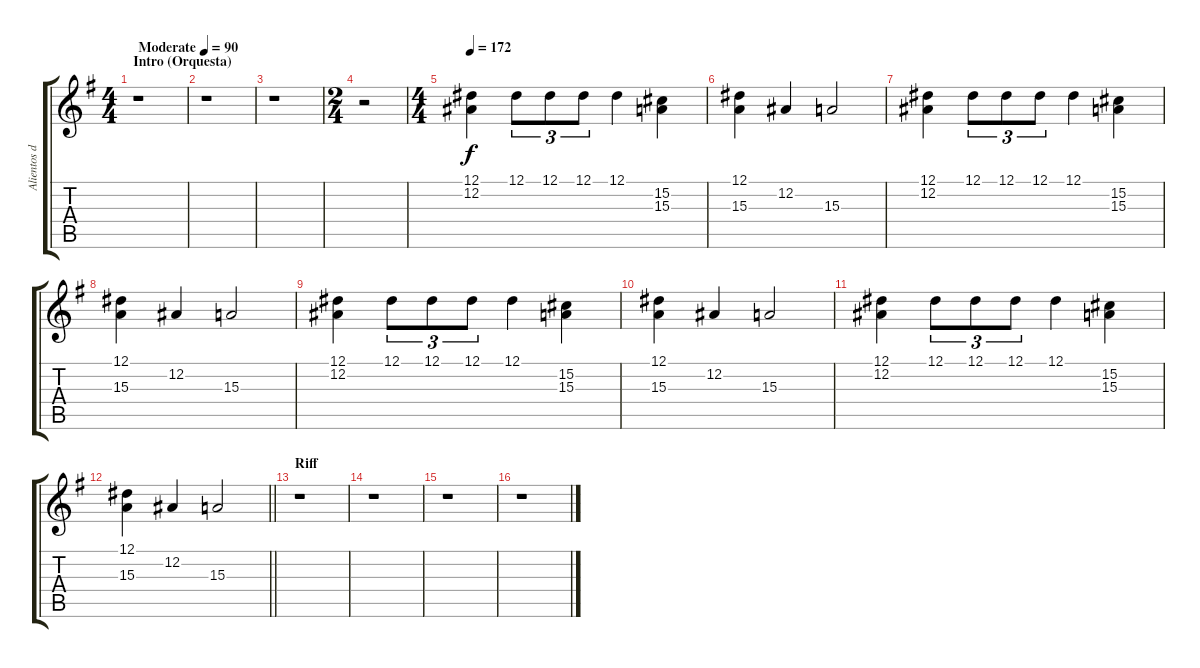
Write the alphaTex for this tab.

\track ("Alientos de metal" "Alientos d") {instrument brasssection}
\staff {score tabs}
\tuning (Eb4 Bb3 Gb3 Db3 Ab2 Eb2) {hide}
\ts (4 4)
\section ("" "Intro (Orquesta)")
\tempo (90 "Moderate")
\clef g2
\ks eminor
r.1{dy f instrument brasssection} |
r.1 |
r.1 |
\ts (2 4)
r.2 |
\ts (4 4)
\tempo 172
(12.1 12.2).4 12.1.8{tu (3 2)} 12.1.8{tu (3 2)} 12.1.8{tu (3 2)} 12.1.4 (15.2 15.3).4 |
(12.1 15.3).4 12.2.4 15.3.2 |
(12.1 12.2).4 12.1.8{tu (3 2)} 12.1.8{tu (3 2)} 12.1.8{tu (3 2)} 12.1.4 (15.2 15.3).4 |
(12.1 15.3).4 12.2.4 15.3.2 |
(12.1 12.2).4 12.1.8{tu (3 2)} 12.1.8{tu (3 2)} 12.1.8{tu (3 2)} 12.1.4 (15.2 15.3).4 |
(12.1 15.3).4 12.2.4 15.3.2 |
(12.1 12.2).4 12.1.8{tu (3 2)} 12.1.8{tu (3 2)} 12.1.8{tu (3 2)} 12.1.4 (15.2 15.3).4 |
\barLineRight lightlight
(12.1 15.3).4 12.2.4 15.3.2 |
\section ("" "Riff")
r.1 |
r.1 |
r.1 |
r.1
